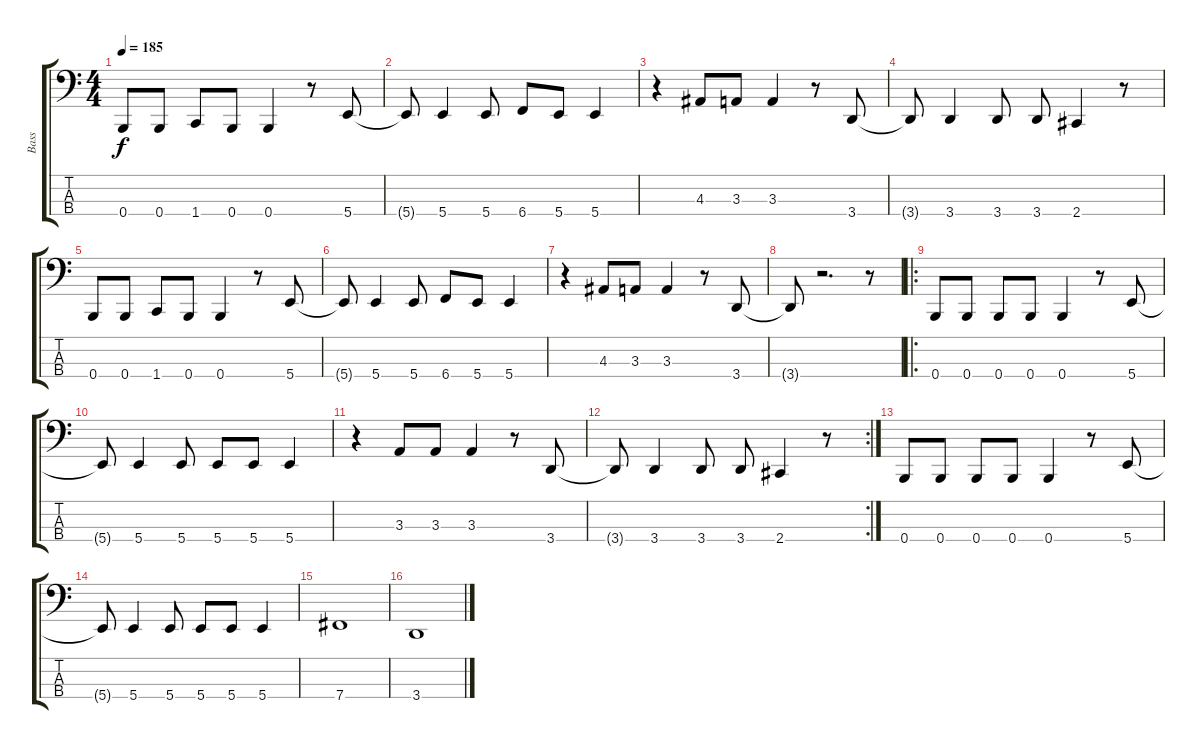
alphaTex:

\track ("Bass" "Bass") {instrument slapbass1}
\staff {score tabs}
\tuning (E2 B1 Gb1 B0) {hide}
\ts (4 4)
\tempo 185
\clef f4
\ks c
0.4.8{dy f} 0.4.8 1.4.8 0.4.8 0.4.4 r.8 5.4.8 |
5.4{t}.8 5.4.4 5.4.8 6.4.8 5.4.8 5.4.4 |
r.4 4.3.8 3.3.8 3.3.4 r.8 3.4.8 |
3.4{t}.8 3.4.4 3.4.8 3.4.8 2.4.4 r.8 |
0.4.8 0.4.8 1.4.8 0.4.8 0.4.4 r.8 5.4.8 |
5.4{t}.8 5.4.4 5.4.8 6.4.8 5.4.8 5.4.4 |
r.4 4.3.8 3.3.8 3.3.4 r.8 3.4.8 |
3.4{t}.8 r.2{d} r.8 |
\ro
0.4.8 0.4.8 0.4.8 0.4.8 0.4.4 r.8 5.4.8 |
5.4{t}.8 5.4.4 5.4.8 5.4.8 5.4.8 5.4.4 |
r.4 3.3.8 3.3.8 3.3.4 r.8 3.4.8 |
\rc 2
3.4{t}.8 3.4.4 3.4.8 3.4.8 2.4.4 r.8 |
0.4.8 0.4.8 0.4.8 0.4.8 0.4.4 r.8 5.4.8 |
5.4{t}.8 5.4.4 5.4.8 5.4.8 5.4.8 5.4.4 |
7.4.1 |
3.4.1
